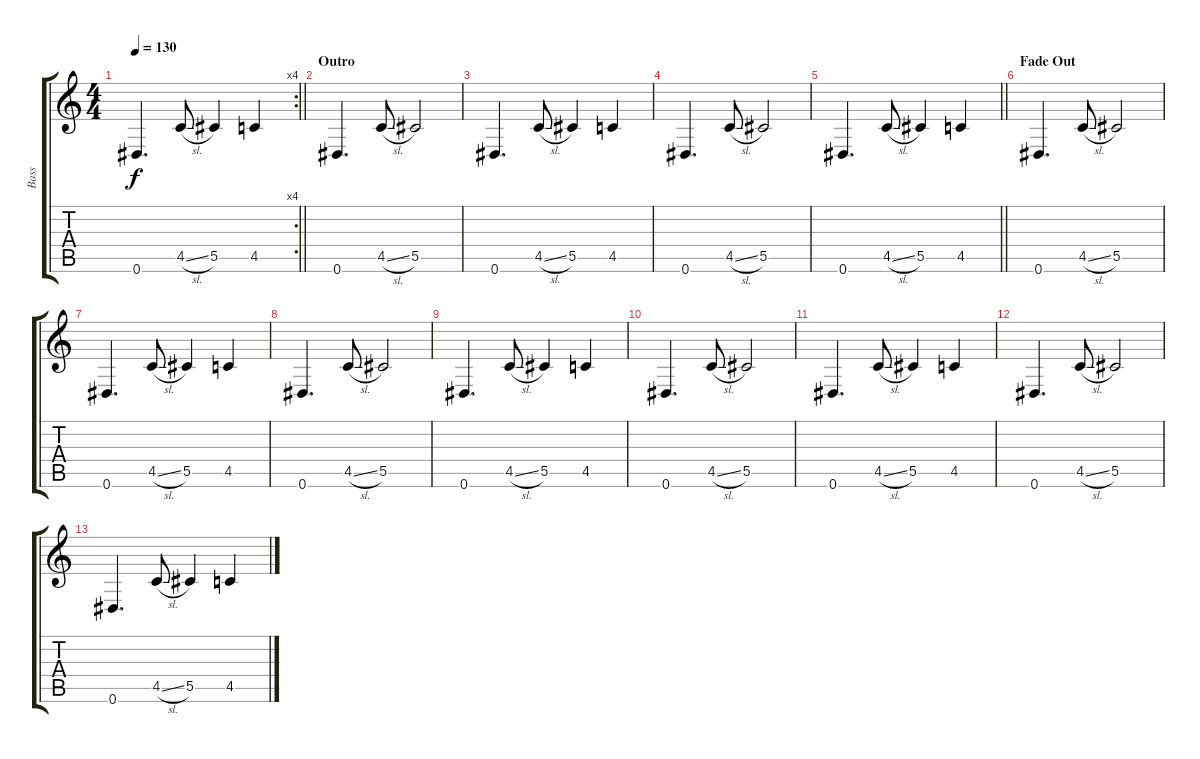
\track ("Bass" "Bass") {instrument electricbasspick}
\staff {score tabs}
\tuning (Eb4 Bb3 Gb3 Db3 Ab2 Eb2) {hide}
\rc 4
\ts (4 4)
\tempo 130
\clef g2
\barLineRight lightlight
\ks c
0.6.4{d dy f} 4.5{sl}.8 5.5.4 4.5.4 |
\section ("" "Outro")
0.6.4{d} 4.5{sl}.8 5.5.2 |
0.6.4{d} 4.5{sl}.8 5.5.4 4.5.4 |
0.6.4{d} 4.5{sl}.8 5.5.2 |
\barLineRight lightlight
0.6.4{d} 4.5{sl}.8 5.5.4 4.5.4 |
\section ("" "Fade Out")
0.6.4{d} 4.5{sl}.8 5.5.2 |
0.6.4{d} 4.5{sl}.8 5.5.4 4.5.4 |
0.6.4{d} 4.5{sl}.8 5.5.2 |
0.6.4{d volume 0} 4.5{sl}.8 5.5.4 4.5.4 |
0.6.4{d} 4.5{sl}.8 5.5.2 |
0.6.4{d} 4.5{sl}.8 5.5.4 4.5.4 |
0.6.4{d} 4.5{sl}.8 5.5.2 |
0.6.4{d} 4.5{sl}.8 5.5.4 4.5.4
